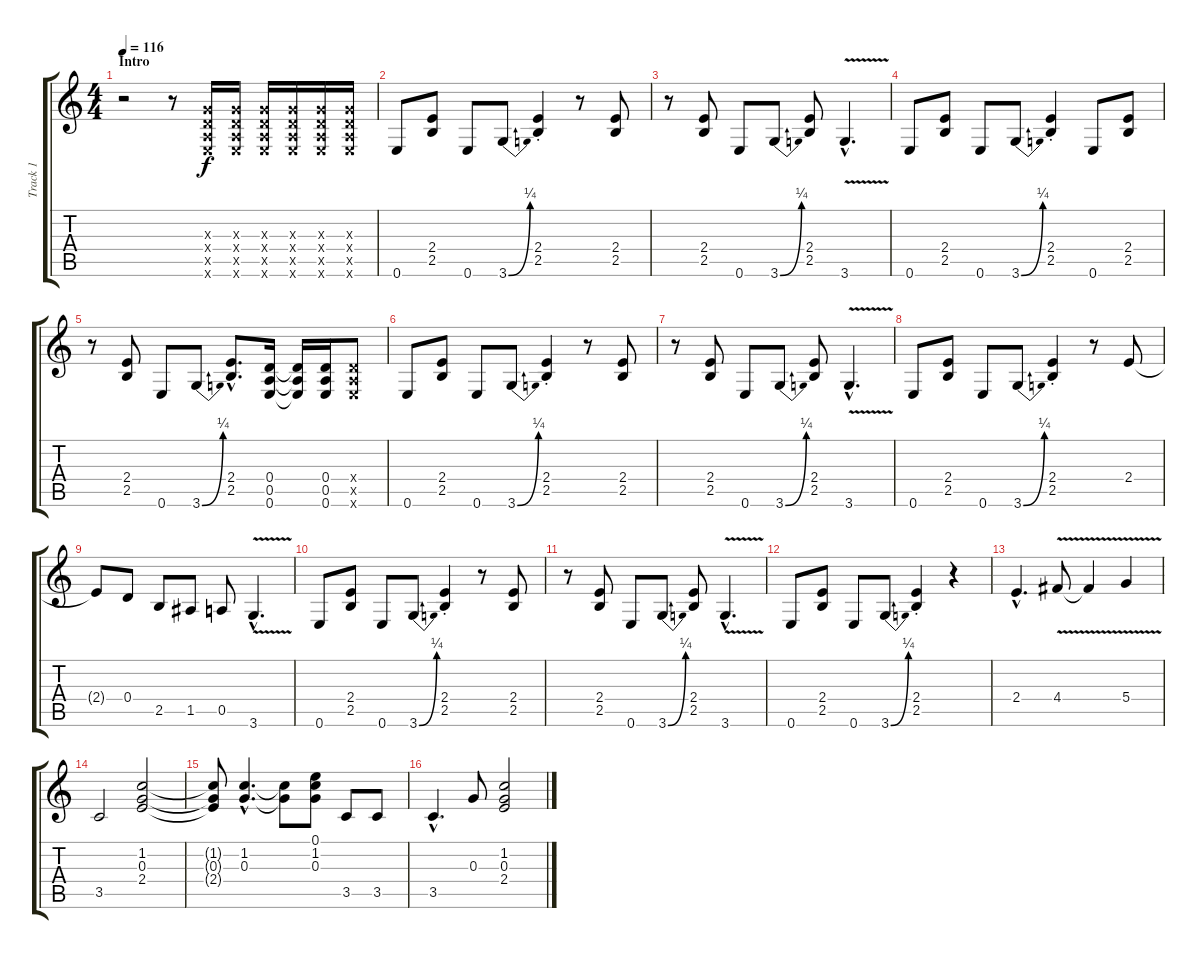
\track ("Track 1" "Track 1") {instrument electricguitarjazz}
\staff {score tabs}
\tuning (E4 B3 G3 D3 A2 E2) {hide}
\ts (4 4)
\section ("" "Intro")
\tempo 116
\clef g2
\ks c
r.2{dy f instrument electricguitarjazz} r.8 (0.3{x} 0.4{x} 0.5{x} 0.6{x}).16 (0.3{x} 0.4{x} 0.5{x} 0.6{x}).16 (0.3{x} 0.4{x} 0.5{x} 0.6{x}).16 (0.3{x} 0.4{x} 0.5{x} 0.6{x}).16 (0.3{x} 0.4{x} 0.5{x} 0.6{x}).16 (0.3{x} 0.4{x} 0.5{x} 0.6{x}).16 |
0.6.8 (2.4 2.5).8 0.6.8 3.6{be (bend 0 0 60 1)}.8 (2.4{st} 2.5{st}).4 r.8 (2.4 2.5).8 |
r.8 (2.4 2.5).8 0.6.8 3.6{be (bend 0 0 60 1)}.8 (2.4 2.5).8 3.6{v hac}.4{d} |
0.6.8 (2.4 2.5).8 0.6.8 3.6{be (bend 0 0 60 1)}.8 (2.4{st} 2.5{st}).4 0.6.8 (2.4 2.5).8 |
r.8 (2.4 2.5).8 0.6.8 3.6{be (bend 0 0 60 1)}.8 (2.4{hac} 2.5{hac}).8{d} (0.4 0.5 0.6).16 (0.4{t} 0.5{t} 0.6{t}).16 (0.4 0.5 0.6).16 (0.4{x} 0.5{x} 0.6{x}).8 |
0.6.8 (2.4 2.5).8 0.6.8 3.6{be (bend 0 0 60 1)}.8 (2.4{st} 2.5{st}).4 r.8 (2.4 2.5).8 |
r.8 (2.4 2.5).8 0.6.8 3.6{be (bend 0 0 60 1)}.8 (2.4 2.5).8 3.6{v hac}.4{d} |
0.6.8 (2.4 2.5).8 0.6.8 3.6{be (bend 0 0 60 1)}.8 (2.4{st} 2.5{st}).4 r.8 2.4.8 |
2.4{t}.8 0.4.8 2.5.8 1.5.8 0.5.8 3.6{v hac}.4{d} |
0.6.8 (2.4 2.5).8 0.6.8 3.6{be (bend 0 0 60 1)}.8 (2.4{st} 2.5{st}).4 r.8 (2.4 2.5).8 |
r.8 (2.4 2.5).8 0.6.8 3.6{be (bend 0 0 60 1)}.8 (2.4 2.5).8 3.6{v hac}.4{d} |
0.6.8 (2.4 2.5).8 0.6.8 3.6{be (bend 0 0 60 1)}.8 (2.4{st} 2.5{st}).4 r.4 |
2.4{hac}.4{d} 4.4{v}.8 4.4{t}.4 5.4{v}.4 |
3.5.2 (1.2 0.3 2.4).2 |
(1.2{t} 0.3{t} 2.4{t}).8 (1.2{hac} 0.3{hac}).4{d} (1.2{t} 0.3{t}).8 (0.1 1.2 0.3).8 3.5.8 3.5.8 |
3.5{hac}.4{d} 0.3.8 (1.2 0.3 2.4).2
